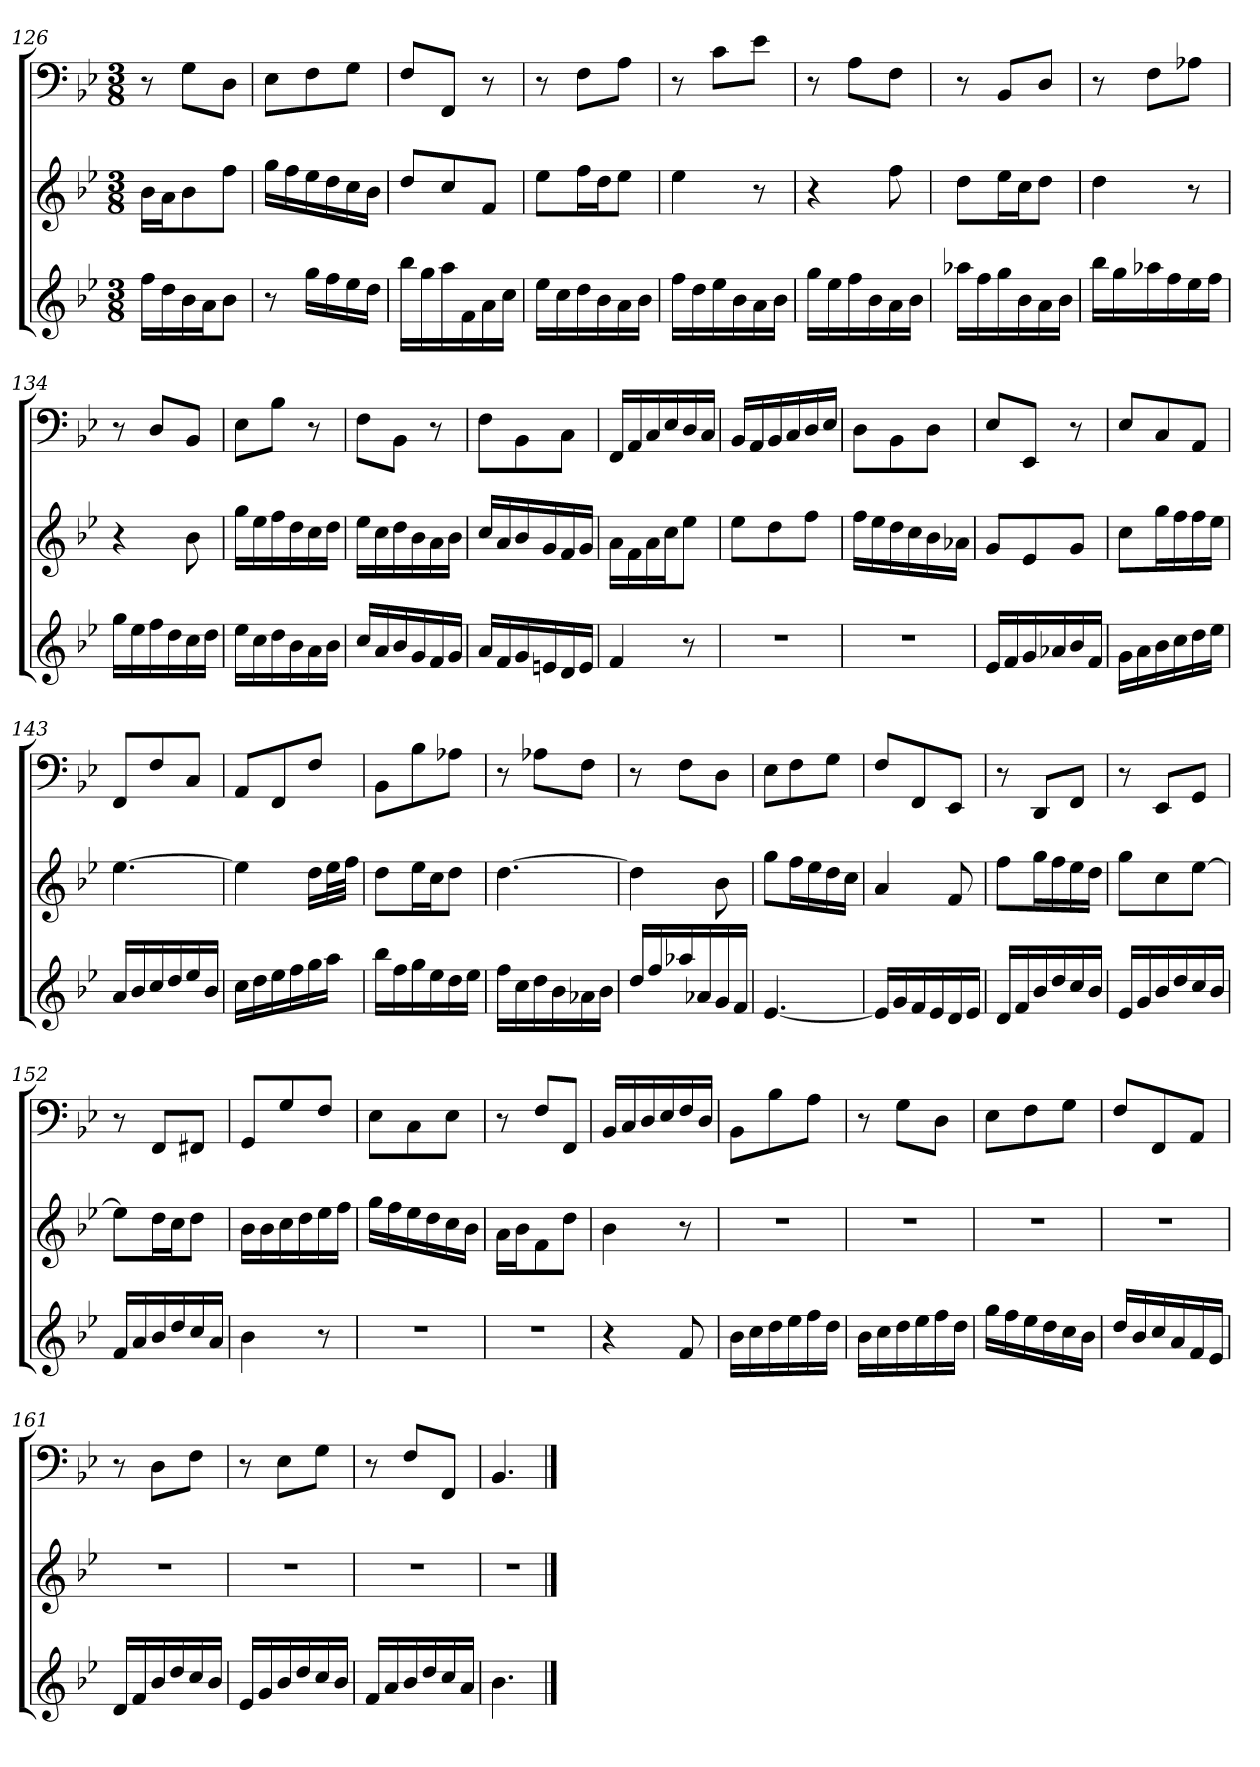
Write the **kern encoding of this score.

**kern	**kern	**kern
*part3	*part2	*part1
*staff3	*staff2	*staff1
*clefG2	*clefG2	*clefF4
*k[b-e-]	*k[b-e-]	*k[b-e-]
*B-:	*B-:	*B-:
*M3/8	*M3/8	*M3/8
=126	=126	=126
16ff\LL	16b-\LL	8r
16dd\	16a\J	.
16b-\	8b-\	8G\L
16a\J	.	.
8b-\J	8ff\J	8D\J
=127	=127	=127
8r	16gg\LL	8E-\L
.	16ff\	.
16gg\LL	16ee-\	8F\
16ff\	16dd\	.
16ee-\	16cc\	8G\J
16dd\JJ	16b-\JJ	.
=128	=128	=128
16bb-\LL	8dd/L	8F/L
16gg\	.	.
16aa\	8cc/	8FF/J
16f\	.	.
16a\	8f/J	8r
16cc\JJ	.	.
=129	=129	=129
16ee-\LL	8ee-\L	8r
16cc\	.	.
16dd\	16ff\L	8F\L
16b-\	16dd\J	.
16a\	8ee-\J	8A\J
16b-\JJ	.	.
=130	=130	=130
16ff\LL	4ee-	8r
16dd\	.	.
16ee-\	.	8c\L
16b-\	.	.
16a\	8r	8e-\J
16b-\JJ	.	.
=131	=131	=131
16gg\LL	4r	8r
16ee-\	.	.
16ff\	.	8A\L
16b-\	.	.
16a\	8ff	8F\J
16b-\JJ	.	.
=132	=132	=132
16aa-X\LL	8dd\L	8r
16ff\	.	.
16gg\	16ee-\L	8BB-/L
16b-\	16cc\J	.
16a\	8dd\J	8D/J
16b-\JJ	.	.
=133	=133	=133
16bb-\LL	4dd	8r
16gg\	.	.
16aa-X\	.	8F\L
16ff\	.	.
16ee-\	8r	8A-X\J
16ff\JJ	.	.
=134	=134	=134
16gg\LL	4r	8r
16ee-\	.	.
16ff\	.	8D/L
16dd\	.	.
16cc\	8b-	8BB-/J
16dd\JJ	.	.
=135	=135	=135
16ee-\LL	16gg\LL	8E-\L
16cc\	16ee-\	.
16dd\	16ff\	8B-\J
16b-\	16dd\	.
16a\	16cc\	8r
16b-\JJ	16dd\JJ	.
=136	=136	=136
16cc/LL	16ee-\LL	8F\L
16a/	16cc\	.
16b-/	16dd\	8BB-\J
16g/	16b-\	.
16f/	16a\	8r
16g/JJ	16b-\JJ	.
=137	=137	=137
16a/LL	16cc/LL	8F\L
16f/	16a/	.
16g/	16b-/	8BB-\
16en/	16g/	.
16d/	16f/	8C\J
16e/JJ	16g/JJ	.
=138	=138	=138
4f	16a\LL	16FF/LL
.	16f\	16AA/
.	16a\	16C/
.	16cc\J	16E-/
8r	8ee-\J	16D/
.	.	16C/JJ
=139	=139	=139
4.r	8ee-\L	16BB-/LL
.	.	16AA/
.	8dd\	16BB-/
.	.	16C/
.	8ff\J	16D/
.	.	16E-/JJ
=140	=140	=140
4.r	16ff\LL	8D\L
.	16ee-\	.
.	16dd\	8BB-\
.	16cc\	.
.	16b-\	8D\J
.	16a-X\JJ	.
=141	=141	=141
16e-/LL	8g/L	8E-/L
16f/	.	.
16g/	8e-/	8EE-/J
16a-X/	.	.
16b-/	8g/J	8r
16f/JJ	.	.
=142	=142	=142
16g\LL	8cc\L	8E-/L
16a\	.	.
16b-\	16gg\L	8C/
16cc\	16ff\	.
16dd\	16ff\	8AA/J
16ee-\JJ	16ee-\JJ	.
=143	=143	=143
16a/LL	[4.ee-	8FF/L
16b-/	.	.
16cc/	.	8F/
16dd/	.	.
16ee-/	.	8C/J
16b-/JJ	.	.
=144	=144	=144
16cc\LL	4ee-]	8AA/L
16dd\	.	.
16ee-\	.	8FF/
16ff\	.	.
16gg\	16dd\LL	8F/J
16aa\JJ	32ee-\L	.
.	32ff\JJJ	.
=145	=145	=145
16bb-\LL	8dd\L	8BB-\L
16ff\	.	.
16gg\	16ee-\L	8B-\
16ee-\	16cc\J	.
16dd\	8dd\J	8A-X\J
16ee-\JJ	.	.
=146	=146	=146
16ff\LL	[4.dd	8r
16cc\	.	.
16dd\	.	8A-X\L
16b-\	.	.
16a-X\	.	8F\J
16b-\JJ	.	.
=147	=147	=147
16dd/LL	4dd]	8r
16ff/	.	.
16aa-X/	.	8F\L
16a-X/	.	.
16g/	8b-	8D\J
16f/JJ	.	.
=148	=148	=148
[4.e-	8gg\L	8E-\L
.	16ff\L	8F\
.	16ee-\	.
.	16dd\	8G\J
.	16cc\JJ	.
=149	=149	=149
16e-/LL]	4a	8F/L
16g/	.	.
16f/	.	8FF/
16e-/	.	.
16d/	8f	8EE-/J
16e-/JJ	.	.
=150	=150	=150
16d/LL	8ff\L	8r
16f/	.	.
16b-/	16gg\L	8DD/L
16dd/	16ff\	.
16cc/	16ee-\	8FF/J
16b-/JJ	16dd\JJ	.
=151	=151	=151
16e-/LL	8gg\L	8r
16g/	.	.
16b-/	8cc\	8EE-/L
16dd/	.	.
16cc/	[8ee-\J	8GG/J
16b-/JJ	.	.
=152	=152	=152
16f/LL	8ee-\L]	8r
16a/	.	.
16b-/	16dd\L	8FF/L
16dd/	16cc\J	.
16cc/	8dd\J	8FF#X/J
16a/JJ	.	.
=153	=153	=153
4b-	16b-\LL	8GG/L
.	16b-\	.
.	16cc\	8G/
.	16dd\	.
8r	16ee-\	8F/J
.	16ff\JJ	.
=154	=154	=154
4.r	16gg\LL	8E-\L
.	16ff\	.
.	16ee-\	8C\
.	16dd\	.
.	16cc\	8E-\J
.	16b-\JJ	.
=155	=155	=155
4.r	16a\LL	8r
.	16b-\J	.
.	8f\	8F/L
.	8dd\J	8FF/J
=156	=156	=156
4r	4b-	16BB-/LL
.	.	16C/
.	.	16D/
.	.	16E-/
8f	8r	16F/
.	.	16D/JJ
=157	=157	=157
16b-\LL	4.r	8BB-\L
16cc\	.	.
16dd\	.	8B-\
16ee-\	.	.
16ff\	.	8A\J
16dd\JJ	.	.
=158	=158	=158
16b-\LL	4.r	8r
16cc\	.	.
16dd\	.	8G\L
16ee-\	.	.
16ff\	.	8D\J
16dd\JJ	.	.
=159	=159	=159
16gg\LL	4.r	8E-\L
16ff\	.	.
16ee-\	.	8F\
16dd\	.	.
16cc\	.	8G\J
16b-\JJ	.	.
=160	=160	=160
16dd/LL	4.r	8F/L
16b-/	.	.
16cc/	.	8FF/
16a/	.	.
16f/	.	8AA/J
16e-/JJ	.	.
=161	=161	=161
16d/LL	4.r	8r
16f/	.	.
16b-/	.	8D\L
16dd/	.	.
16cc/	.	8F\J
16b-/JJ	.	.
=162	=162	=162
16e-/LL	4.r	8r
16g/	.	.
16b-/	.	8E-\L
16dd/	.	.
16cc/	.	8G\J
16b-/JJ	.	.
=163	=163	=163
16f/LL	4.r	8r
16a/	.	.
16b-/	.	8F/L
16dd/	.	.
16cc/	.	8FF/J
16a/JJ	.	.
=164	=164	=164
4.b-	4.r	4.BB-
==	==	==
*-	*-	*-
